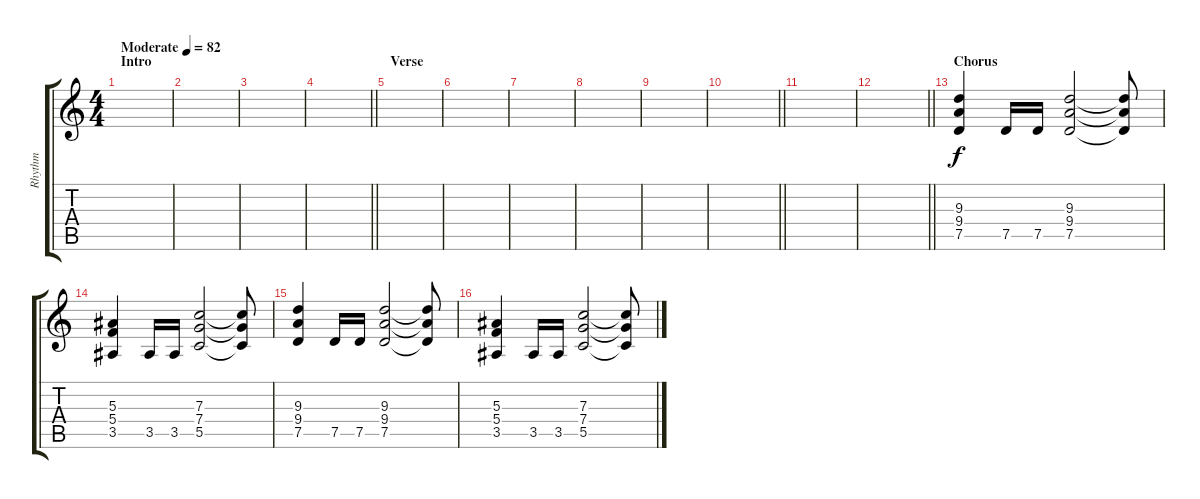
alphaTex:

\track ("Rhythm" "Rhythm") {instrument distortionguitar}
\staff {score tabs}
\tuning (D4 A3 F3 C3 G2 D2) {hide}
\ts (4 4)
\section ("" "Intro")
\tempo (82 "Moderate")
\clef g2
\ks c
|
|
|
\barLineRight lightlight
|
\section ("" "Verse")
|
|
|
|
|
\barLineRight lightlight
|
|
\barLineRight lightlight
|
\section ("" "Chorus")
(9.3 9.4 7.5).4 7.5.16 7.5.16 (9.3 9.4 7.5).2 (9.3{t} 9.4{t} 7.5{t}).8 |
(5.3 5.4 3.5).4 3.5.16 3.5.16 (7.3 7.4 5.5).2 (7.3{t} 7.4{t} 5.5{t}).8 |
(9.3 9.4 7.5).4 7.5.16 7.5.16 (9.3 9.4 7.5).2 (9.3{t} 9.4{t} 7.5{t}).8 |
(5.3 5.4 3.5).4 3.5.16 3.5.16 (7.3 7.4 5.5).2 (7.3{t} 7.4{t} 5.5{t}).8
